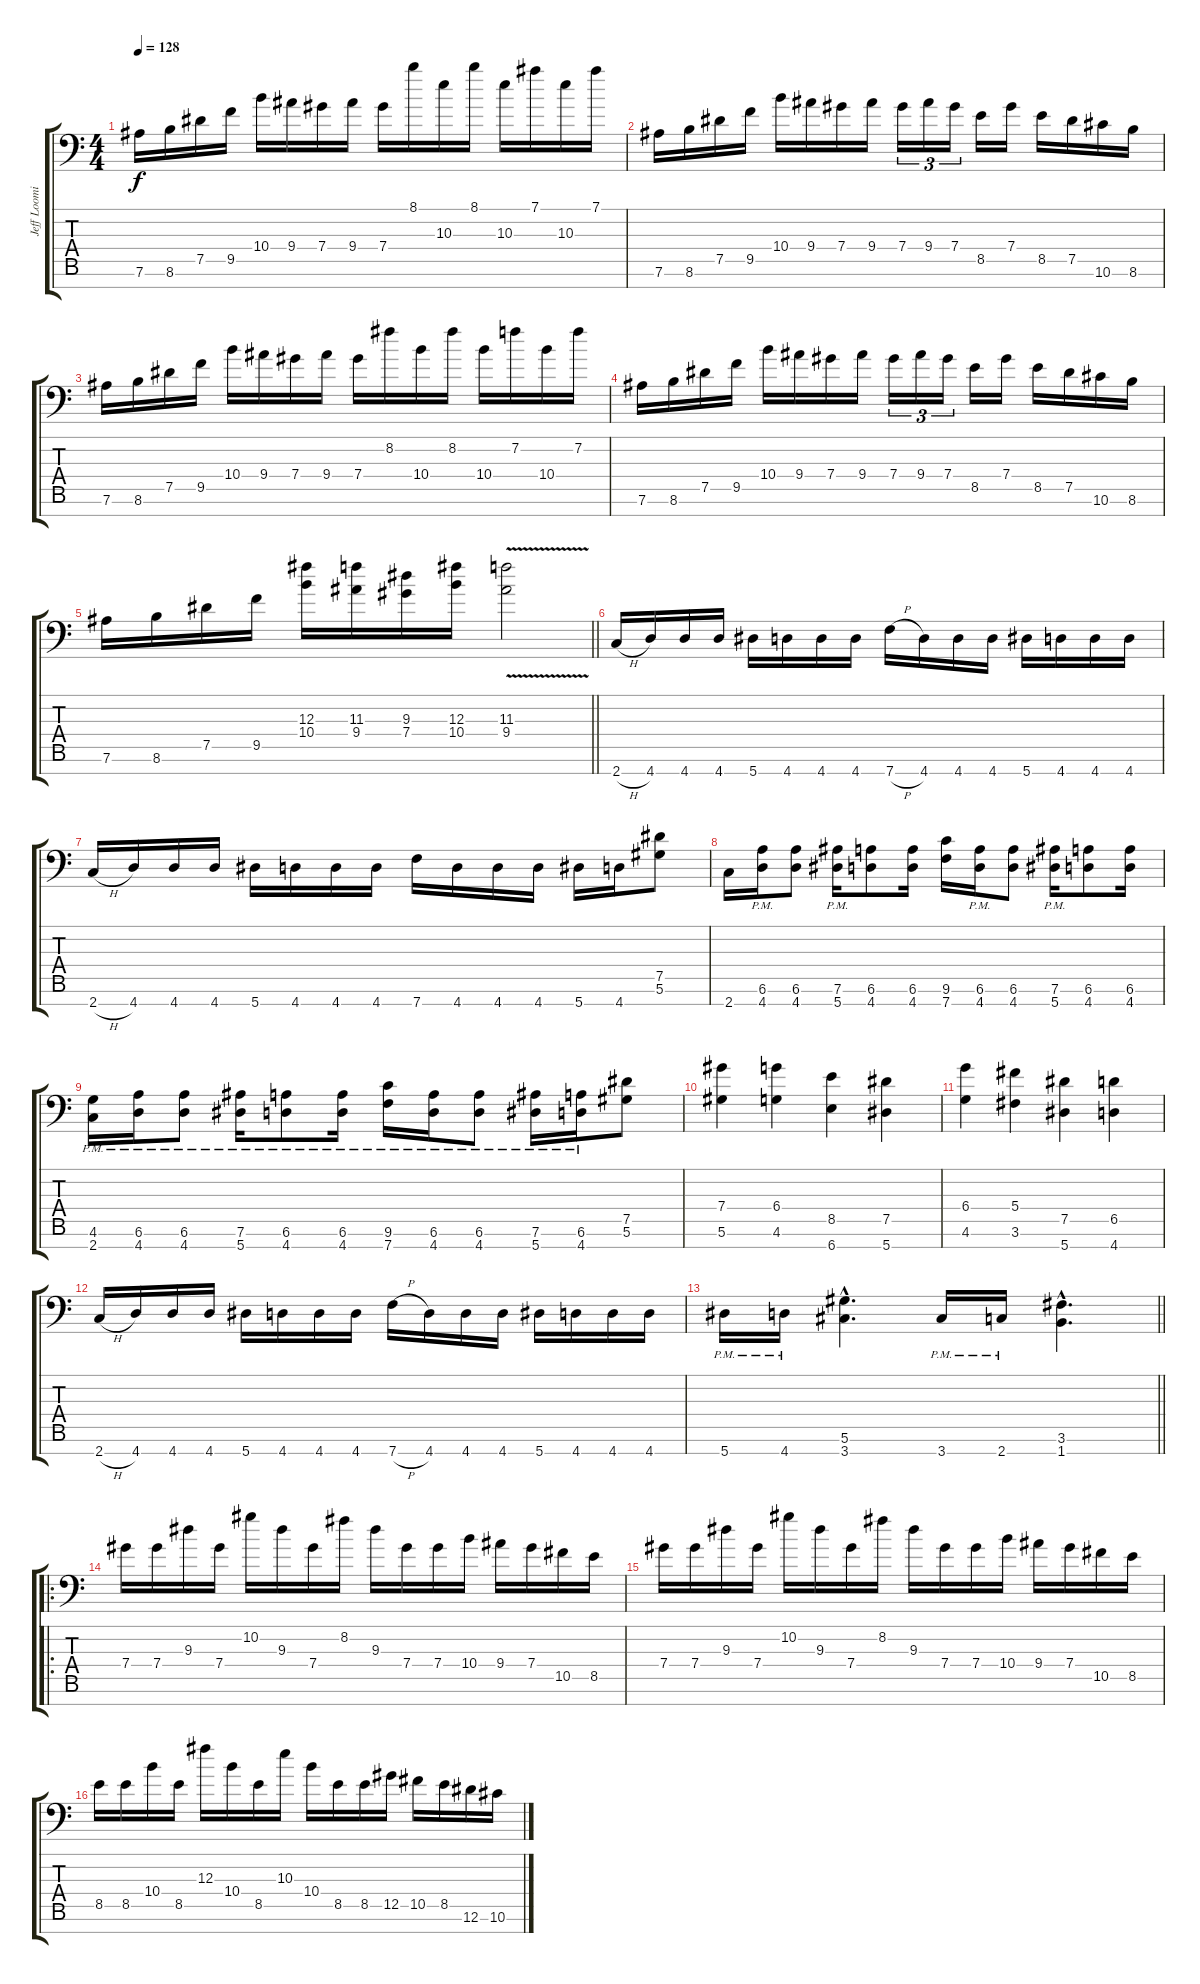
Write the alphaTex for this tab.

\track ("Jeff Loomis Lead" "Jeff Loomi") {instrument distortionguitar}
\staff {score tabs}
\tuning (Eb4 Bb3 Gb3 Db3 Ab2 Eb2 Bb1) {hide}
\ts (4 4)
\tempo 128
\clef f4
\ks c
7.6.16{dy f} 8.6.16 7.5.16 9.5.16 10.4.16 9.4.16 7.4.16 9.4.16 7.4.16 8.1.16 10.3.16 8.1.16 10.3.16 7.1.16 10.3.16 7.1.16 |
7.6.16 8.6.16 7.5.16 9.5.16 10.4.16 9.4.16 7.4.16 9.4.16 7.4.16{tu (3 2)} 9.4.16{tu (3 2)} 7.4.16{tu (3 2)} 8.5.16 7.4.16 8.5.16 7.5.16 10.6.16 8.6.16 |
7.6.16 8.6.16 7.5.16 9.5.16 10.4.16 9.4.16 7.4.16 9.4.16 7.4.16 8.2.16 10.4.16 8.2.16 10.4.16 7.2.16 10.4.16 7.2.16 |
7.6.16 8.6.16 7.5.16 9.5.16 10.4.16 9.4.16 7.4.16 9.4.16 7.4.16{tu (3 2)} 9.4.16{tu (3 2)} 7.4.16{tu (3 2)} 8.5.16 7.4.16 8.5.16 7.5.16 10.6.16 8.6.16 |
\barLineRight lightlight
7.6.16 8.6.16 7.5.16 9.5.16 (12.3 10.4).16 (11.3 9.4).16 (9.3 7.4).16 (12.3 10.4).16 (11.3{v} 9.4{v}).2 |
2.7{h}.16 4.7.16 4.7.16 4.7.16 5.7.16 4.7.16 4.7.16 4.7.16 7.7{h}.16 4.7.16 4.7.16 4.7.16 5.7.16 4.7.16 4.7.16 4.7.16 |
2.7{h}.16 4.7.16 4.7.16 4.7.16 5.7.16 4.7.16 4.7.16 4.7.16 7.7.16 4.7.16 4.7.16 4.7.16 5.7.16 4.7.16 (7.5 5.6).8 |
2.7.16 (6.6{pm} 4.7{pm}).16 (6.6 4.7).8 (7.6{pm} 5.7{pm}).16 (6.6 4.7).8 (6.6 4.7).16 (9.6 7.7).16 (6.6{pm} 4.7{pm}).16 (6.6 4.7).8 (7.6{pm} 5.7{pm}).16 (6.6 4.7).8 (6.6 4.7).16 |
(4.6{pm} 2.7{pm}).16 (6.6{pm} 4.7{pm}).16 (6.6{pm} 4.7{pm}).8 (7.6{pm} 5.7{pm}).16 (6.6{pm} 4.7{pm}).8 (6.6{pm} 4.7{pm}).16 (9.6{pm} 7.7{pm}).16 (6.6{pm} 4.7{pm}).16 (6.6{pm} 4.7{pm}).8 (7.6{pm} 5.7{pm}).16 (6.6{pm} 4.7{pm}).16 (7.5 5.6).8 |
(7.4 5.6).4 (6.4 4.6).4 (8.5 6.7).4 (7.5 5.7).4 |
(6.4 4.6).4 (5.4 3.6).4 (7.5 5.7).4 (6.5 4.7).4 |
2.7{h}.16 4.7.16 4.7.16 4.7.16 5.7.16 4.7.16 4.7.16 4.7.16 7.7{h}.16 4.7.16 4.7.16 4.7.16 5.7.16 4.7.16 4.7.16 4.7.16 |
\barLineRight lightlight
5.7{pm}.16 4.7{pm}.16 (5.6{hac} 3.7{hac}).4{d} 3.7{pm}.16 2.7{pm}.16 (3.6{hac} 1.7{hac}).4{d} |
\ro
7.4.16 7.4.16 9.3.16 7.4.16 10.2.16 9.3.16 7.4.16 8.2.16 9.3.16 7.4.16 7.4.16 10.4.16 9.4.16 7.4.16 10.5.16 8.5.16 |
7.4.16 7.4.16 9.3.16 7.4.16 10.2.16 9.3.16 7.4.16 8.2.16 9.3.16 7.4.16 7.4.16 10.4.16 9.4.16 7.4.16 10.5.16 8.5.16 |
8.5.16 8.5.16 10.4.16 8.5.16 12.3.16 10.4.16 8.5.16 10.3.16 10.4.16 8.5.16 8.5.16 12.5.16 10.5.16 8.5.16 12.6.16 10.6.16
